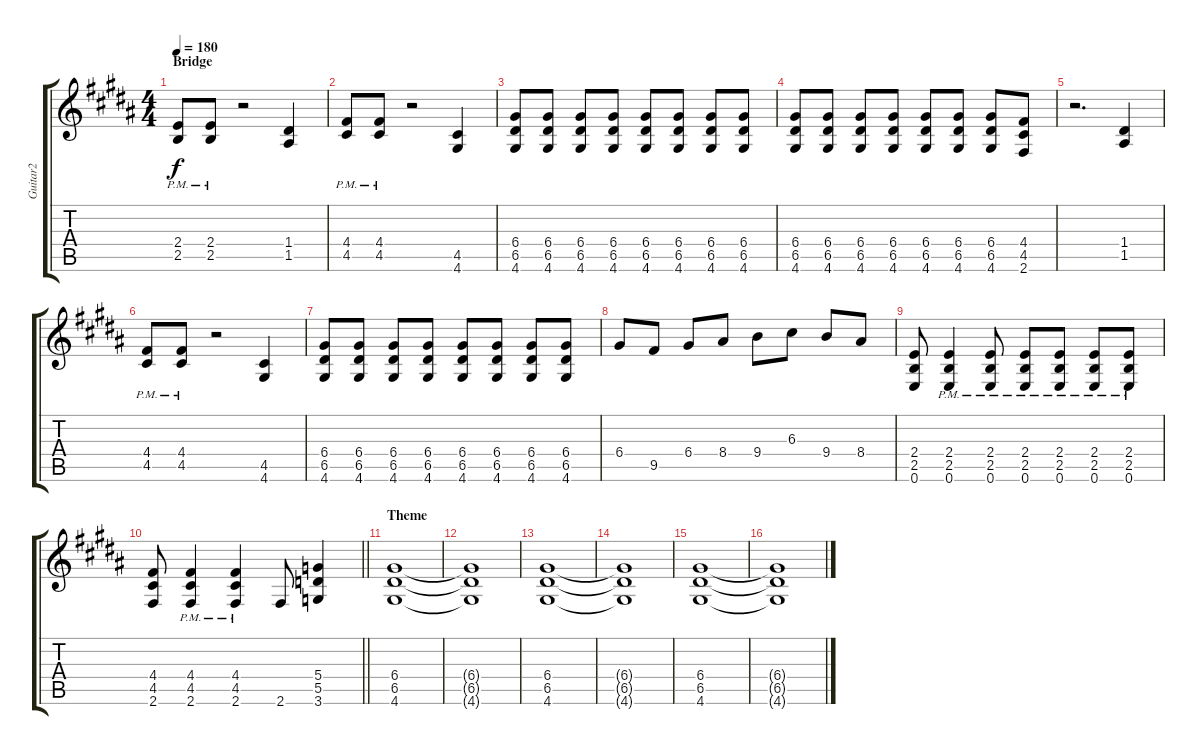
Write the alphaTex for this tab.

\track ("Guitar2" "Guitar2") {instrument overdrivenguitar}
\staff {score tabs}
\tuning (E4 B3 G3 D3 A2 E2) {hide}
\ts (4 4)
\section ("" "Bridge")
\tempo 180
\clef g2
\ks g#minor
(2.4{pm} 2.5{pm}).8{dy f instrument overdrivenguitar} (2.4{pm} 2.5{pm}).8 r.2 (1.4 1.5).4 |
(4.4{pm} 4.5{pm}).8 (4.4{pm} 4.5{pm}).8 r.2 (4.5 4.6).4 |
(6.4 6.5 4.6).8 (6.4 6.5 4.6).8 (6.4 6.5 4.6).8 (6.4 6.5 4.6).8 (6.4 6.5 4.6).8 (6.4 6.5 4.6).8 (6.4 6.5 4.6).8 (6.4 6.5 4.6).8 |
(6.4 6.5 4.6).8 (6.4 6.5 4.6).8 (6.4 6.5 4.6).8 (6.4 6.5 4.6).8 (6.4 6.5 4.6).8 (6.4 6.5 4.6).8 (6.4 6.5 4.6).8 (4.4 4.5 2.6).8 |
r.2{d} (1.4 1.5).4{balance 16} |
(4.4{pm} 4.5{pm}).8 (4.4{pm} 4.5{pm}).8 r.2 (4.5 4.6).4{balance 11} |
(6.4 6.5 4.6).8 (6.4 6.5 4.6).8 (6.4 6.5 4.6).8 (6.4 6.5 4.6).8 (6.4 6.5 4.6).8 (6.4 6.5 4.6).8 (6.4 6.5 4.6).8 (6.4 6.5 4.6).8 |
6.4.8 9.5.8 6.4.8 8.4.8 9.4.8 6.3.8 9.4.8 8.4.8 |
(2.4 2.5 0.6).8 (2.4{pm} 2.5{pm} 0.6{pm}).4 (2.4{pm} 2.5{pm} 0.6{pm}).8 (2.4{pm} 2.5{pm} 0.6{pm}).8 (2.4{pm} 2.5{pm} 0.6{pm}).8 (2.4{pm} 2.5{pm} 0.6{pm}).8 (2.4{pm} 2.5{pm} 0.6{pm}).8 |
\barLineRight lightlight
(4.4 4.5 2.6).8 (4.4{pm} 4.5{pm} 2.6{pm}).4 (4.4{pm} 4.5{pm} 2.6{pm}).4 2.6.8 (5.4 5.5 3.6).4 |
\section ("" "Theme")
(6.4 6.5 4.6).1 |
(6.4{t} 6.5{t} 4.6{t}).1 |
(6.4 6.5 4.6).1 |
(6.4{t} 6.5{t} 4.6{t}).1 |
(6.4 6.5 4.6).1 |
(6.4{t} 6.5{t} 4.6{t}).1
